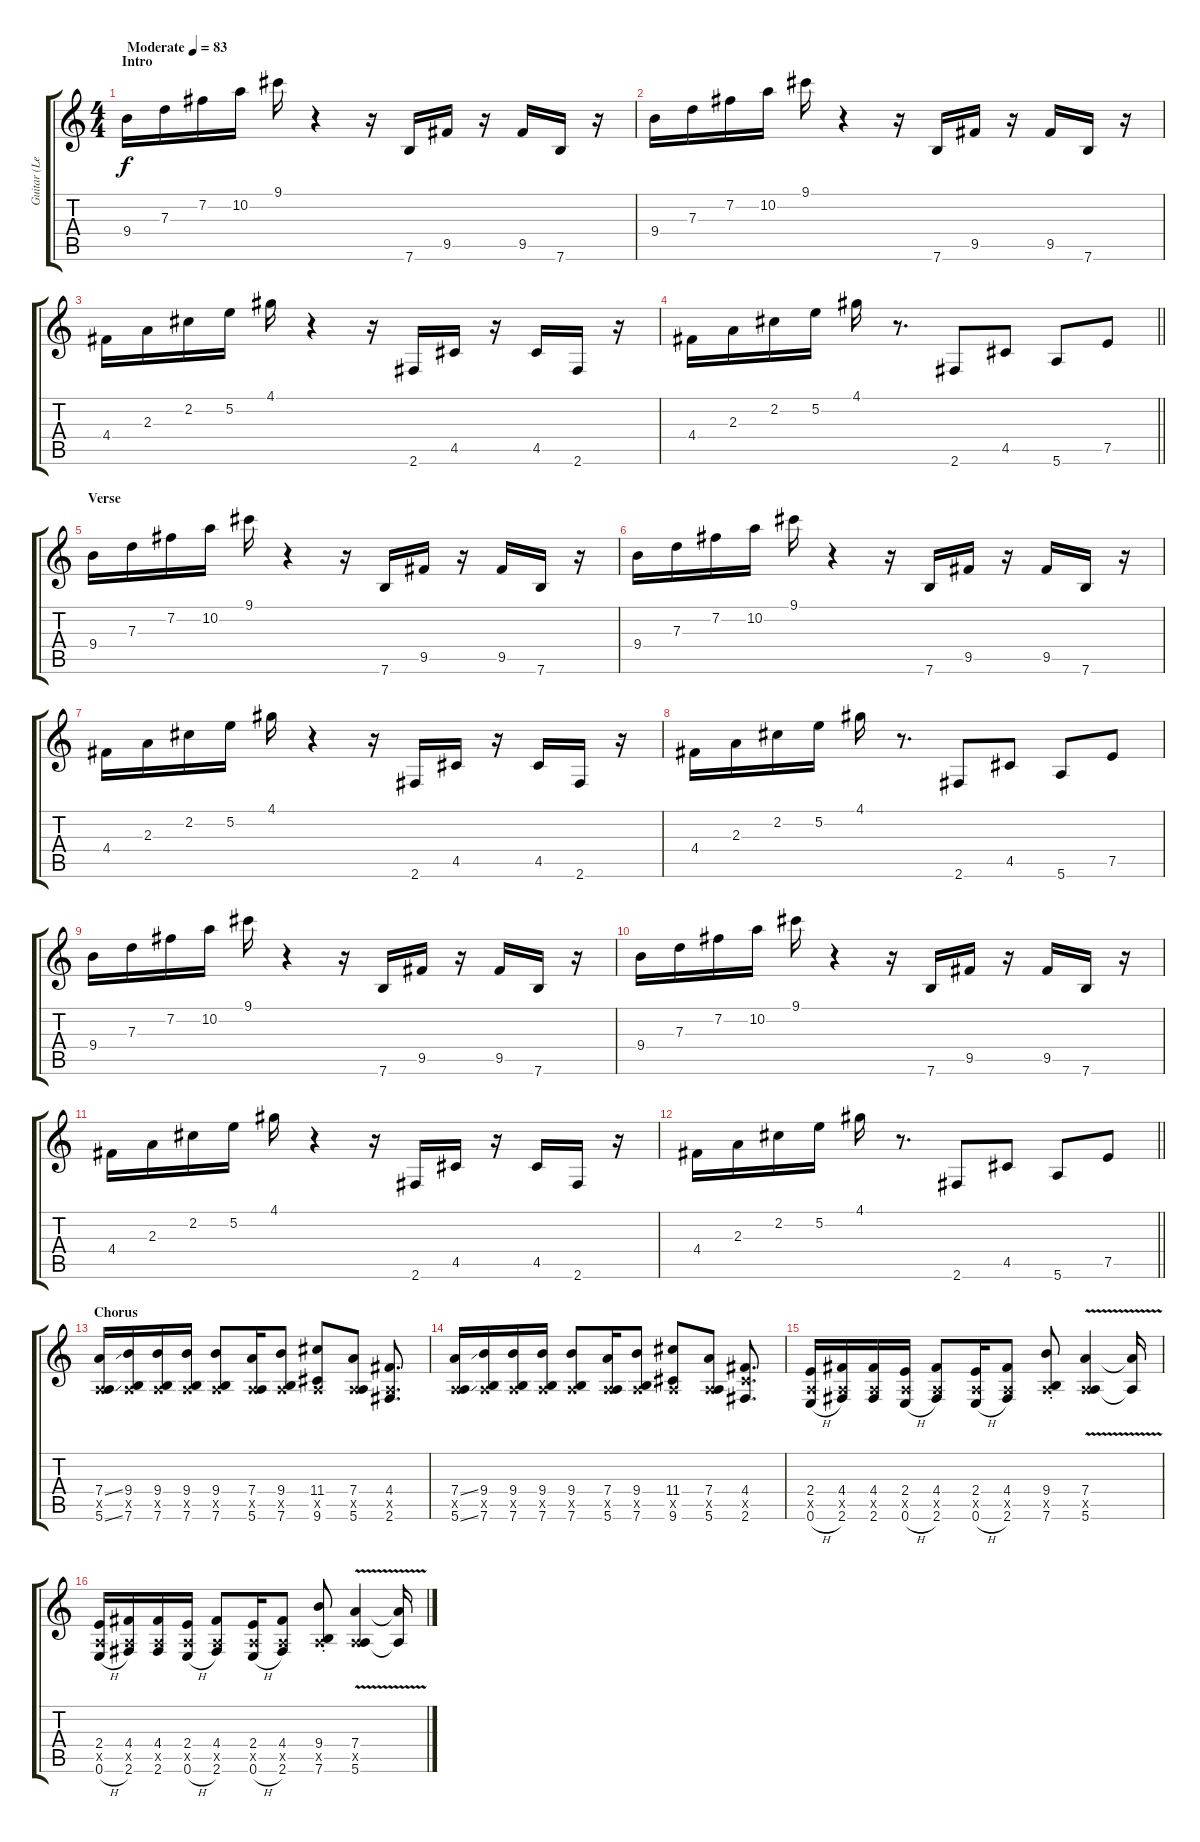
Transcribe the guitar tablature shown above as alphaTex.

\track ("Guitar (Lead)" "Guitar (Le") {instrument electricguitarjazz}
\staff {score tabs}
\tuning (E4 B3 G3 D3 A2 E2) {hide}
\ts (4 4)
\section ("" "Intro")
\tempo (83 "Moderate")
\clef g2
\ks c
9.4.16{dy f instrument electricguitarjazz} 7.3.16 7.2.16 10.2.16 9.1.16 r.4 r.16 7.6.16 9.5.16 r.16 9.5.16 7.6.16 r.16 |
9.4.16 7.3.16 7.2.16 10.2.16 9.1.16 r.4 r.16 7.6.16 9.5.16 r.16 9.5.16 7.6.16 r.16 |
4.4.16 2.3.16 2.2.16 5.2.16 4.1.16 r.4 r.16 2.6.16 4.5.16 r.16 4.5.16 2.6.16 r.16 |
\barLineRight lightlight
4.4.16 2.3.16 2.2.16 5.2.16 4.1.16 r.8{d} 2.6.8 4.5.8 5.6.8 7.5.8 |
\section ("" "Verse")
9.4.16 7.3.16 7.2.16 10.2.16 9.1.16 r.4 r.16 7.6.16 9.5.16 r.16 9.5.16 7.6.16 r.16 |
9.4.16 7.3.16 7.2.16 10.2.16 9.1.16 r.4 r.16 7.6.16 9.5.16 r.16 9.5.16 7.6.16 r.16 |
4.4.16 2.3.16 2.2.16 5.2.16 4.1.16 r.4 r.16 2.6.16 4.5.16 r.16 4.5.16 2.6.16 r.16 |
4.4.16 2.3.16 2.2.16 5.2.16 4.1.16 r.8{d} 2.6.8 4.5.8 5.6.8 7.5.8 |
9.4.16 7.3.16 7.2.16 10.2.16 9.1.16 r.4 r.16 7.6.16 9.5.16 r.16 9.5.16 7.6.16 r.16 |
9.4.16 7.3.16 7.2.16 10.2.16 9.1.16 r.4 r.16 7.6.16 9.5.16 r.16 9.5.16 7.6.16 r.16 |
4.4.16 2.3.16 2.2.16 5.2.16 4.1.16 r.4 r.16 2.6.16 4.5.16 r.16 4.5.16 2.6.16 r.16 |
\barLineRight lightlight
4.4.16 2.3.16 2.2.16 5.2.16 4.1.16 r.8{d} 2.6.8 4.5.8 5.6.8 7.5.8 |
\section ("" "Chorus")
(7.4{ss} 0.5{x} 5.6{ss}).16{instrument distortionguitar} (9.4 0.5{x} 7.6).16 (9.4 0.5{x} 7.6).16 (9.4 0.5{x} 7.6).16 (9.4 0.5{x} 7.6).8 (7.4 0.5{x} 5.6).16 (9.4 0.5{x} 7.6).8 (11.4 0.5{x} 9.6).8 (7.4 0.5{x} 5.6).8 (4.4 0.5{x} 2.6).8{d} |
(7.4{ss} 0.5{x} 5.6{ss}).16 (9.4 0.5{x} 7.6).16 (9.4 0.5{x} 7.6).16 (9.4 0.5{x} 7.6).16 (9.4 0.5{x} 7.6).8 (7.4 0.5{x} 5.6).16 (9.4 0.5{x} 7.6).8 (11.4 0.5{x} 9.6).8 (7.4 0.5{x} 5.6).8 (4.4 4.5{x} 2.6).8{d} |
(2.4 0.5{x} 0.6{h}).16 (4.4 0.5{x} 2.6).16 (4.4 0.5{x} 2.6).16 (2.4 0.5{x} 0.6{h}).16 (4.4 0.5{x} 2.6).8 (2.4 0.5{x} 0.6{h}).16 (4.4 0.5{x} 2.6).8 (9.4{st} 0.5{x} 7.6{st}).8 (7.4{v} 0.5{x} 5.6{v}).4 (7.4{t} 5.6{t}).16 |
(2.4 0.5{x} 0.6{h}).16 (4.4 0.5{x} 2.6).16 (4.4 0.5{x} 2.6).16 (2.4 0.5{x} 0.6{h}).16 (4.4 0.5{x} 2.6).8 (2.4 0.5{x} 0.6{h}).16 (4.4 0.5{x} 2.6).8 (9.4{st} 0.5{x} 7.6{st}).8 (7.4{v} 0.5{x} 5.6{v}).4 (7.4{t} 5.6{t}).16
